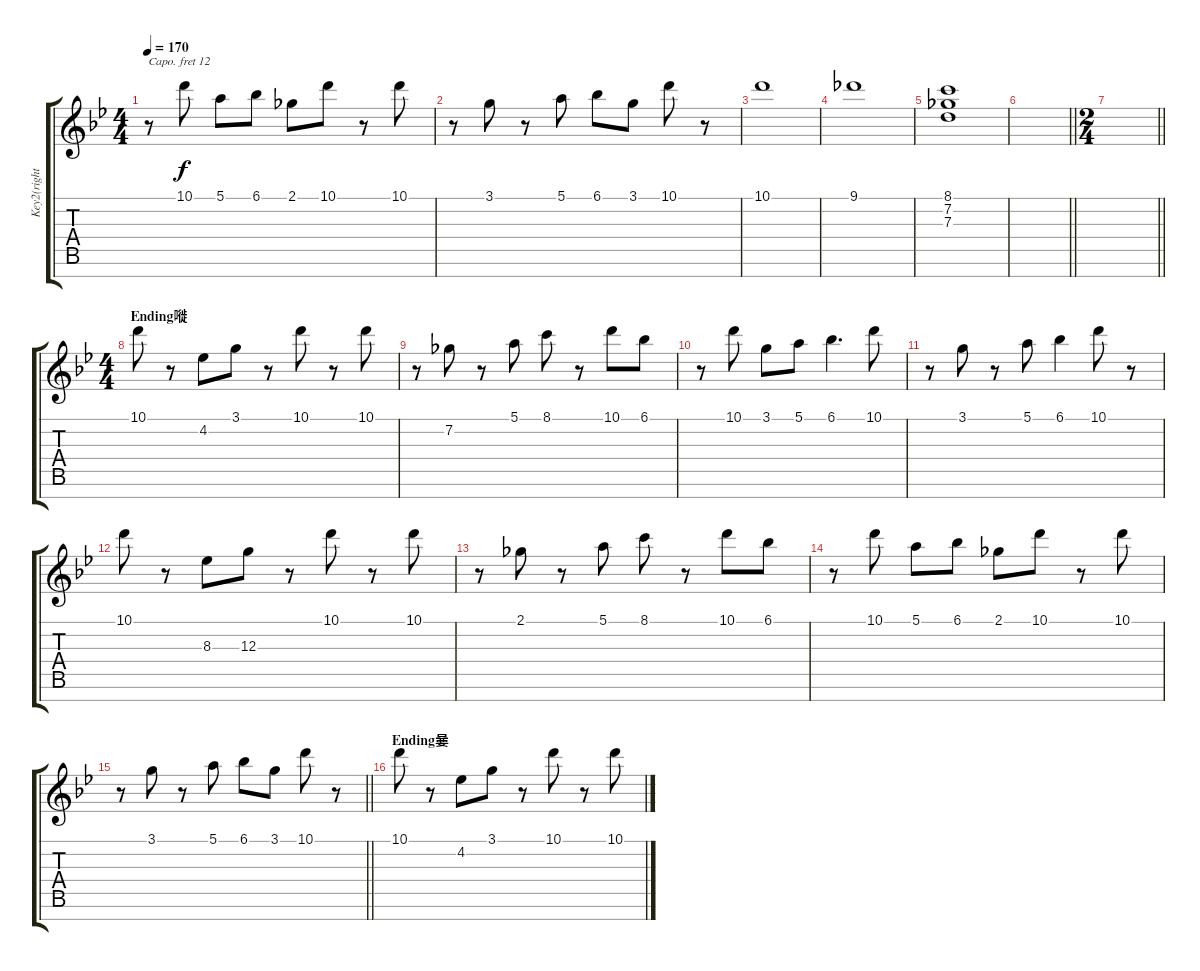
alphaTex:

\track ("Key2(righthand" "Key2(right") {instrument acousticgrandpiano}
\staff {score tabs}
\capo 12
\tuning (E4 B3 G3 D3 A2 E2 B1) {hide}
\ts (4 4)
\tempo 170
\clef g2
\ks bb
r.8{dy f} 10.1.8 5.1.8 6.1.8 2.1.8 10.1.8 r.8 10.1.8 |
r.8 3.1.8 r.8 5.1.8 6.1.8 3.1.8 10.1.8 r.8 |
10.1.1 |
9.1.1 |
(8.1 7.2 7.3).1 |
\barLineRight lightlight
|
\ts (2 4)
\barLineRight lightlight
|
\ts (4 4)
\section ("" "Ending嘥")
10.1.8 r.8 4.2.8 3.1.8 r.8 10.1.8 r.8 10.1.8 |
r.8 7.2.8 r.8 5.1.8 8.1.8 r.8 10.1.8 6.1.8 |
r.8 10.1.8 3.1.8 5.1.8 6.1.4{d} 10.1.8 |
r.8 3.1.8 r.8 5.1.8 6.1.4 10.1.8 r.8 |
10.1.8 r.8 8.3.8 12.3.8 r.8 10.1.8 r.8 10.1.8 |
r.8 2.1.8 r.8 5.1.8 8.1.8 r.8 10.1.8 6.1.8 |
r.8 10.1.8 5.1.8 6.1.8 2.1.8 10.1.8 r.8 10.1.8 |
\barLineRight lightlight
r.8 3.1.8 r.8 5.1.8 6.1.8 3.1.8 10.1.8 r.8 |
\section ("" "Ending嘦")
10.1.8 r.8 4.2.8 3.1.8 r.8 10.1.8 r.8 10.1.8
